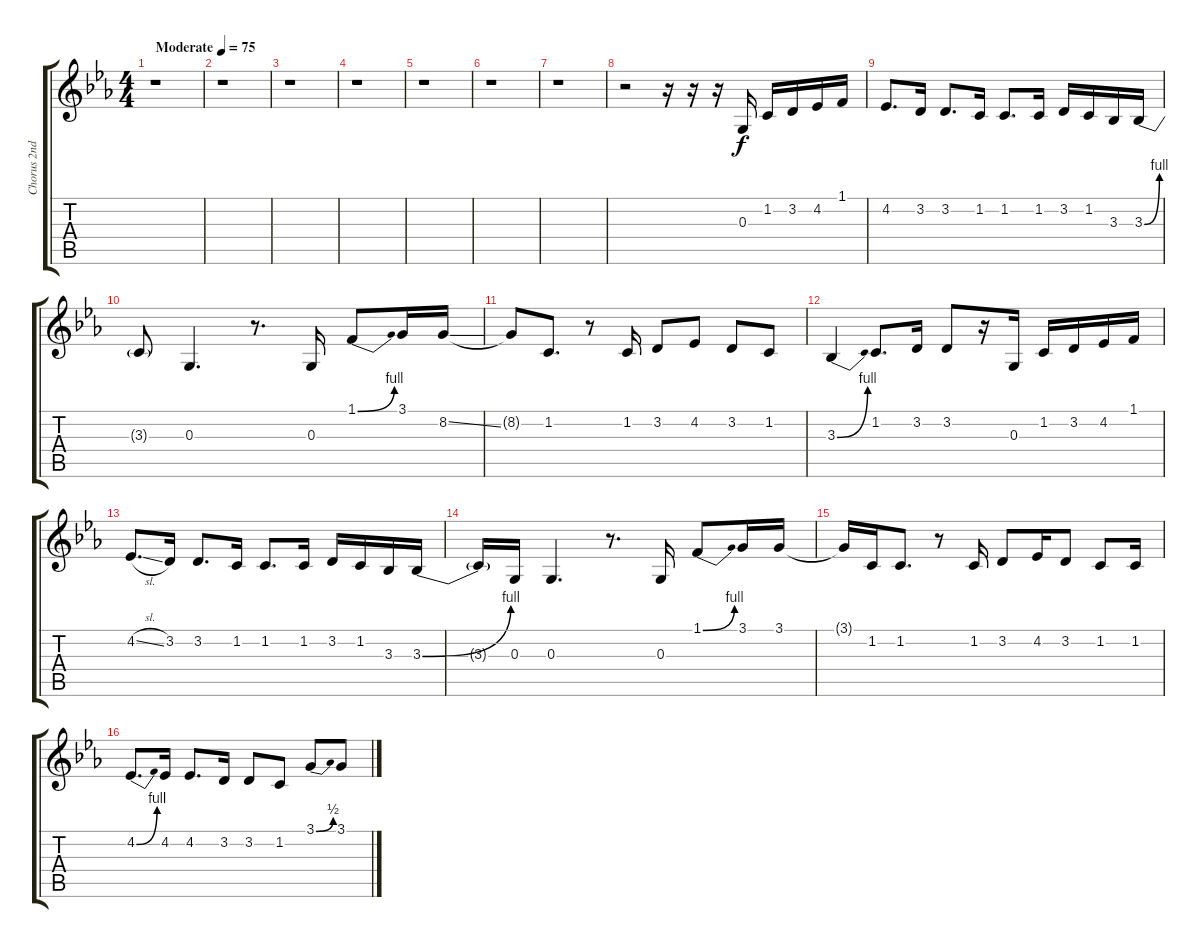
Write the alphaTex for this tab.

\track ("Chorus 2nd" "Chorus 2nd") {instrument lead1square}
\staff {score tabs}
\tuning (E4 B3 G3 D3 A2 E2) {hide}
\ts (4 4)
\tempo (75 "Moderate")
\clef g2
\ks eb
r.1{dy f instrument lead1square} |
r.1 |
r.1 |
r.1 |
r.1 |
r.1 |
r.1 |
r.2 r.16 r.16 r.16 0.3.16 1.2.16 3.2.16 4.2.16 1.1.16 |
4.2.8{d} 3.2.16 3.2.8{d} 1.2.16 1.2.8{d} 1.2.16 3.2.16 1.2.16 3.3.16 3.3{be (bend 0 0 60 4)}.16 |
3.3{t}.8 0.3.4{d} r.8{d} 0.3.16 1.1{be (bend 0 0 60 4)}.8 3.1.16 8.2{ss}.16 |
8.2{t}.8 1.2.8{d} r.8 1.2.16 3.2.8 4.2.8 3.2.8 1.2.8 |
3.3{be (bend 0 0 60 4)}.4 1.2.8{d} 3.2.16 3.2.8 r.16 0.3.16 1.2.16 3.2.16 4.2.16 1.1.16 |
4.2{sl}.8{d} 3.2.16 3.2.8{d} 1.2.16 1.2.8{d} 1.2.16 3.2.16 1.2.16 3.3.16 3.3{be (bend 0 0 60 4)}.16 |
3.3{t}.16 0.3.16 0.3.4{d} r.8{d} 0.3.16 1.1{be (bend 0 0 60 4)}.8 3.1.16 3.1.16 |
3.1{t}.16 1.2.16 1.2.8{d} r.8 1.2.16 3.2.8 4.2.16 3.2.8 1.2.8 1.2.16 |
4.2{be (bend 0 0 60 4)}.8{d} 4.2.16 4.2.8{d} 3.2.16 3.2.8 1.2.8 3.1{be (bend 0 0 60 2)}.8 3.1.8
